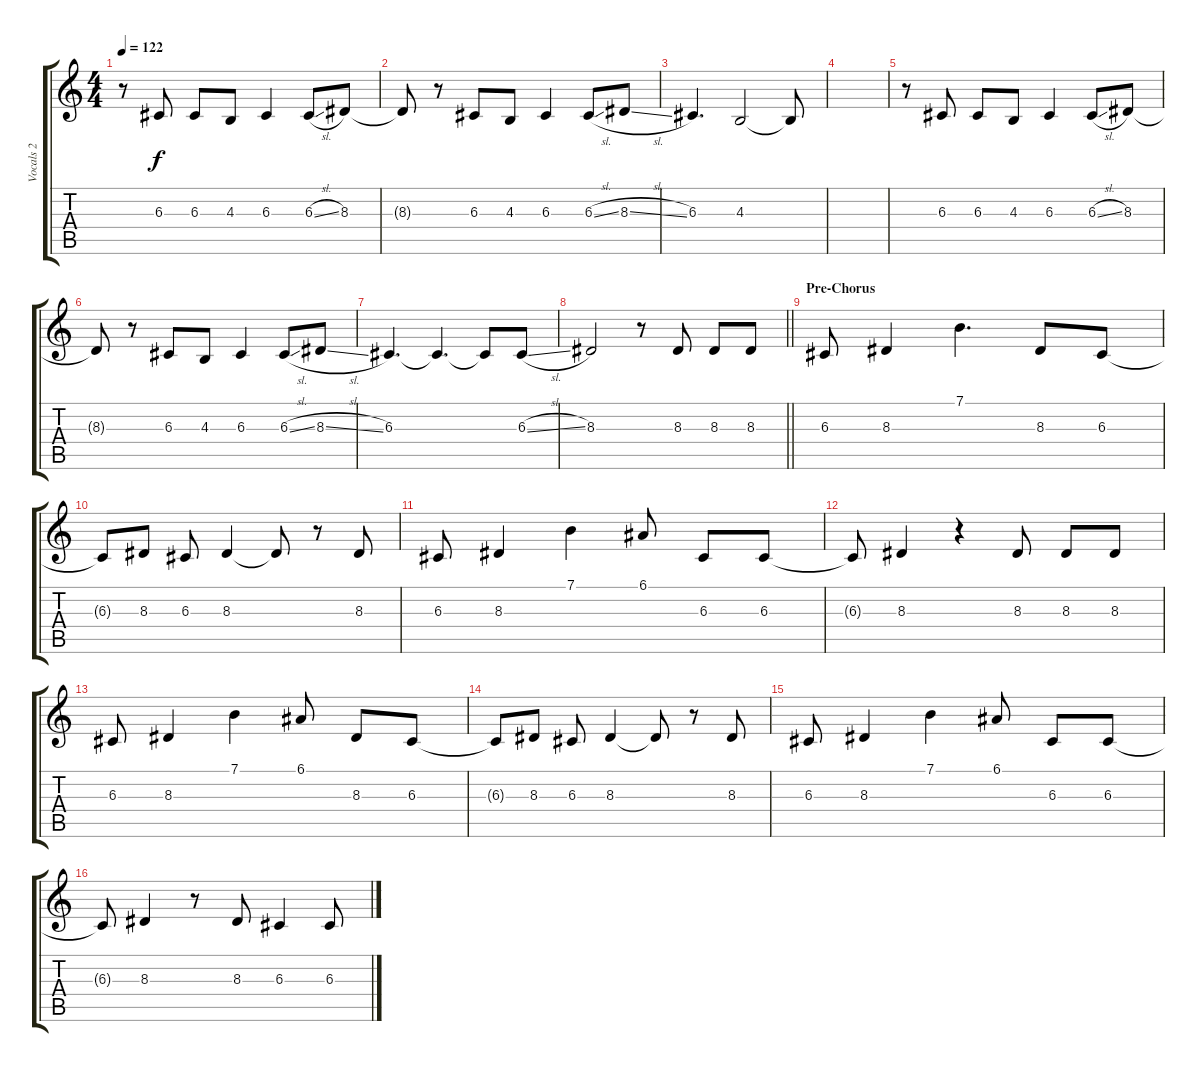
\track ("Vocals 2" "Vocals 2") {instrument altosax}
\staff {score tabs}
\tuning (E4 B3 G3 D3 A2 E2) {hide}
\ts (4 4)
\tempo 122
\clef g2
\ks c
r.8{dy f} 6.3.8 6.3.8 4.3.8 6.3.4 6.3{sl}.8 8.3.8 |
8.3{t}.8 r.8 6.3.8 4.3.8 6.3.4 6.3{sl}.8 8.3{sl}.8 |
6.3.4{d} 4.3.2 4.3{t}.8 |
|
r.8 6.3.8 6.3.8 4.3.8 6.3.4 6.3{sl}.8 8.3.8 |
8.3{t}.8 r.8 6.3.8 4.3.8 6.3.4 6.3{sl}.8 8.3{sl}.8 |
6.3.4{d} 6.3{t}.4{d} 6.3{t}.8 6.3{sl}.8 |
\barLineRight lightlight
8.3.2 r.8 8.3.8 8.3.8 8.3.8 |
\section ("" "Pre-Chorus")
6.3.8 8.3.4 7.1.4{d} 8.3.8 6.3.8 |
6.3{t}.8 8.3.8 6.3.8 8.3.4 8.3{t}.8 r.8 8.3.8 |
6.3.8 8.3.4 7.1.4 6.1.8 6.3.8 6.3.8 |
6.3{t}.8 8.3.4 r.4 8.3.8 8.3.8 8.3.8 |
6.3.8 8.3.4 7.1.4 6.1.8 8.3.8 6.3.8 |
6.3{t}.8 8.3.8 6.3.8 8.3.4 8.3{t}.8 r.8 8.3.8 |
6.3.8 8.3.4 7.1.4 6.1.8 6.3.8 6.3.8 |
6.3{t}.8 8.3.4 r.8 8.3.8 6.3.4 6.3.8
